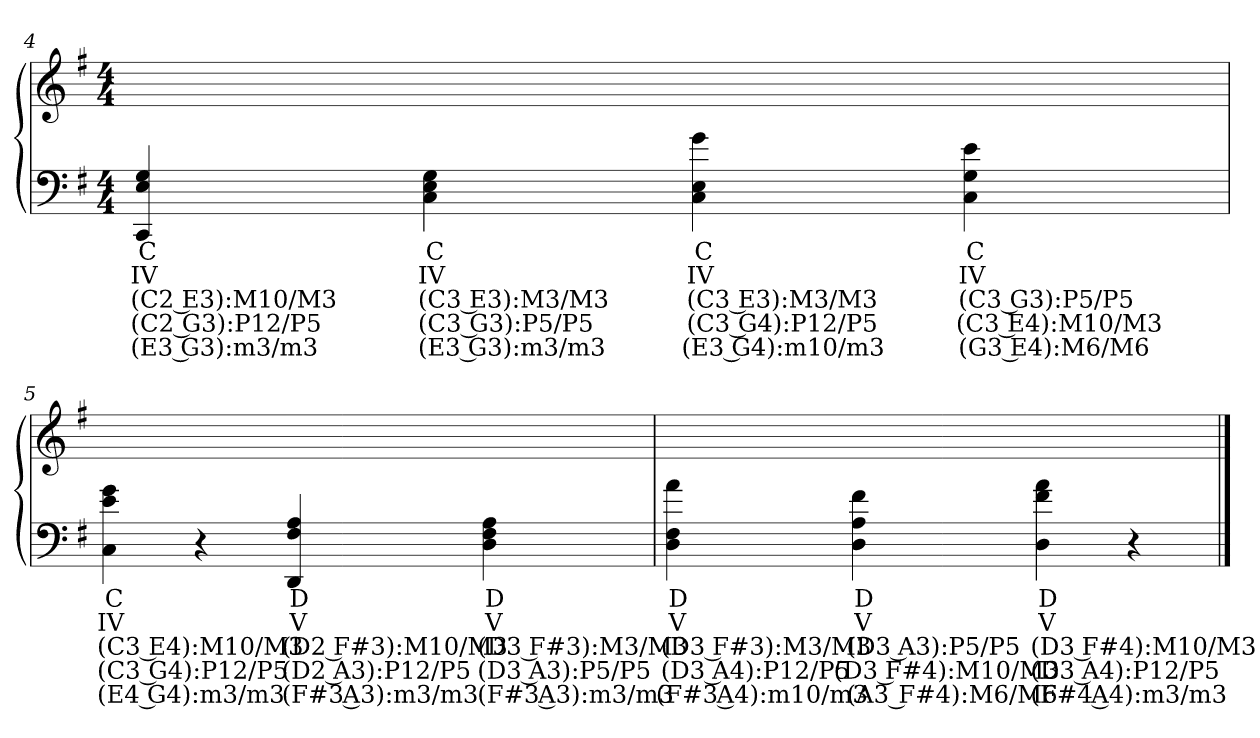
**kern	**text	**text	**text	**text	**text	**kern
*part2	*part2	*part2	*part2	*part2	*part2	*part1
*staff2	*staff2	*staff2	*staff2	*staff2	*staff2	*staff1
*clefF4	*	*	*	*	*	*clefG2
*k[f#]	*	*	*	*	*	*k[f#]
*G:	*	*	*	*	*	*G:
*M4/4	*	*	*	*	*	*M4/4
=4	=4	=4	=4	=4	=4	=4
4CC 4E 4G	C	IV	(C2 E3):M10/M3	(C2 G3):P12/P5	(E3 G3):m3/m3	1ryy
4C 4E 4G	C	IV	(C3 E3):M3/M3	(C3 G3):P5/P5	(E3 G3):m3/m3	.
4C 4E 4g	C	IV	(C3 E3):M3/M3	(C3 G4):P12/P5	(E3 G4):m10/m3	.
4C 4G 4e	C	IV	(C3 G3):P5/P5	(C3 E4):M10/M3	(G3 E4):M6/M6	.
=5	=5	=5	=5	=5	=5	=5
4C 4e 4g	C	IV	(C3 E4):M10/M3	(C3 G4):P12/P5	(E4 G4):m3/m3	1ryy
4r	.	.	.	.	.	.
4DD 4F# 4A	D	V	(D2 F#3):M10/M3	(D2 A3):P12/P5	(F#3 A3):m3/m3	.
4D 4F# 4A	D	V	(D3 F#3):M3/M3	(D3 A3):P5/P5	(F#3 A3):m3/m3	.
=6	=6	=6	=6	=6	=6	=6
4D 4F# 4a	D	V	(D3 F#3):M3/M3	(D3 A4):P12/P5	(F#3 A4):m10/m3	1ryy
4D 4A 4f#	D	V	(D3 A3):P5/P5	(D3 F#4):M10/M3	(A3 F#4):M6/M6	.
4D 4f# 4a	D	V	(D3 F#4):M10/M3	(D3 A4):P12/P5	(F#4 A4):m3/m3	.
4r	.	.	.	.	.	.
==	==	==	==	==	==	==
*-	*-	*-	*-	*-	*-	*-
